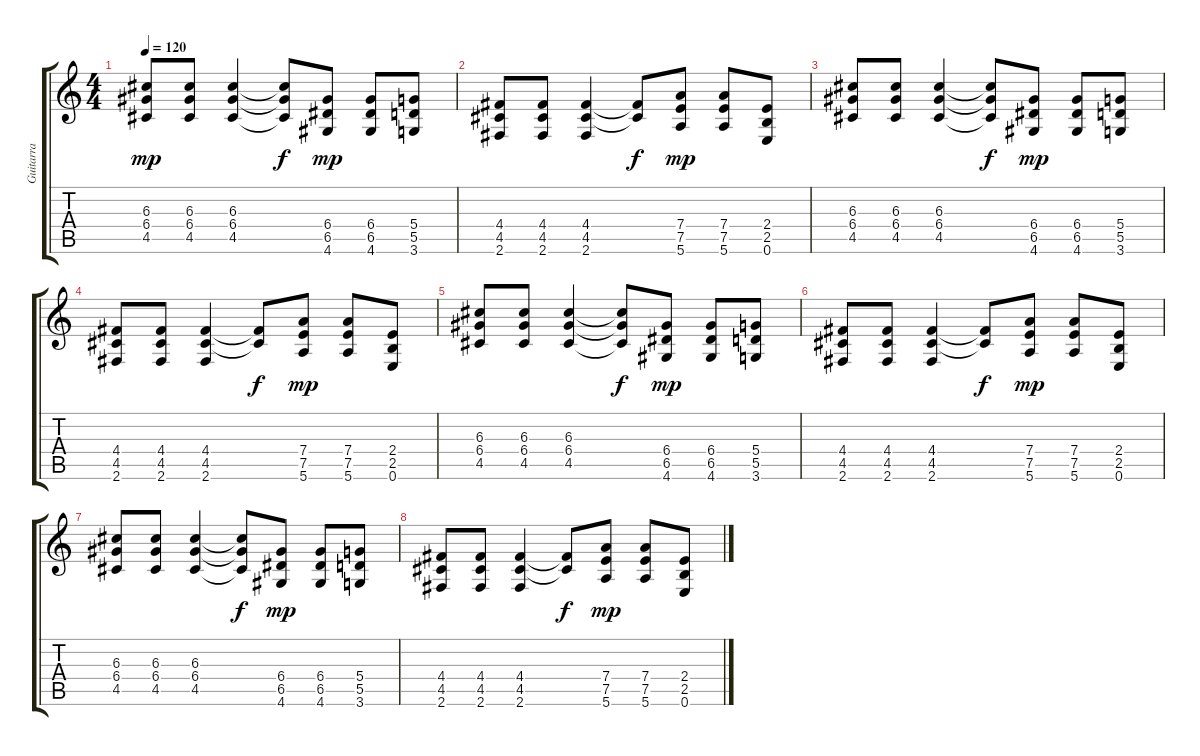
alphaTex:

\track ("Guitarra" "Guitarra") {instrument distortionguitar}
\staff {score tabs}
\tuning (E4 B3 G3 D3 A2 E2) {hide}
\ts (4 4)
\tempo 120
\clef g2
\ks c
(6.3 6.4 4.5).8{dy mp volume 8 balance 16 instrument overdrivenguitar} (6.3 6.4 4.5).8 (6.3 6.4 4.5).4 (6.3{t} 6.4{t} 4.5{t}).8{dy f} (6.4 6.5 4.6).8{dy mp} (6.4 6.5 4.6).8 (5.4 5.5 3.6).8 |
(4.4 4.5 2.6).8 (4.4 4.5 2.6).8 (4.4 4.5 2.6).4 (4.4{t} 4.5{t}).8{dy f} (7.4 7.5 5.6).8{dy mp} (7.4 7.5 5.6).8 (2.4 2.5 0.6).8 |
(6.3 6.4 4.5).8{volume 8 balance 16 instrument overdrivenguitar} (6.3 6.4 4.5).8 (6.3 6.4 4.5).4 (6.3{t} 6.4{t} 4.5{t}).8{dy f} (6.4 6.5 4.6).8{dy mp} (6.4 6.5 4.6).8 (5.4 5.5 3.6).8 |
(4.4 4.5 2.6).8 (4.4 4.5 2.6).8 (4.4 4.5 2.6).4 (4.4{t} 4.5{t}).8{dy f} (7.4 7.5 5.6).8{dy mp} (7.4 7.5 5.6).8 (2.4 2.5 0.6).8 |
(6.3 6.4 4.5).8{volume 8 balance 16 instrument overdrivenguitar} (6.3 6.4 4.5).8 (6.3 6.4 4.5).4 (6.3{t} 6.4{t} 4.5{t}).8{dy f} (6.4 6.5 4.6).8{dy mp} (6.4 6.5 4.6).8 (5.4 5.5 3.6).8 |
(4.4 4.5 2.6).8 (4.4 4.5 2.6).8 (4.4 4.5 2.6).4 (4.4{t} 4.5{t}).8{dy f} (7.4 7.5 5.6).8{dy mp} (7.4 7.5 5.6).8 (2.4 2.5 0.6).8 |
(6.3 6.4 4.5).8{volume 8 balance 16 instrument overdrivenguitar} (6.3 6.4 4.5).8 (6.3 6.4 4.5).4 (6.3{t} 6.4{t} 4.5{t}).8{dy f} (6.4 6.5 4.6).8{dy mp} (6.4 6.5 4.6).8 (5.4 5.5 3.6).8 |
(4.4 4.5 2.6).8 (4.4 4.5 2.6).8 (4.4 4.5 2.6).4 (4.4{t} 4.5{t}).8{dy f} (7.4 7.5 5.6).8{dy mp} (7.4 7.5 5.6).8 (2.4 2.5 0.6).8
